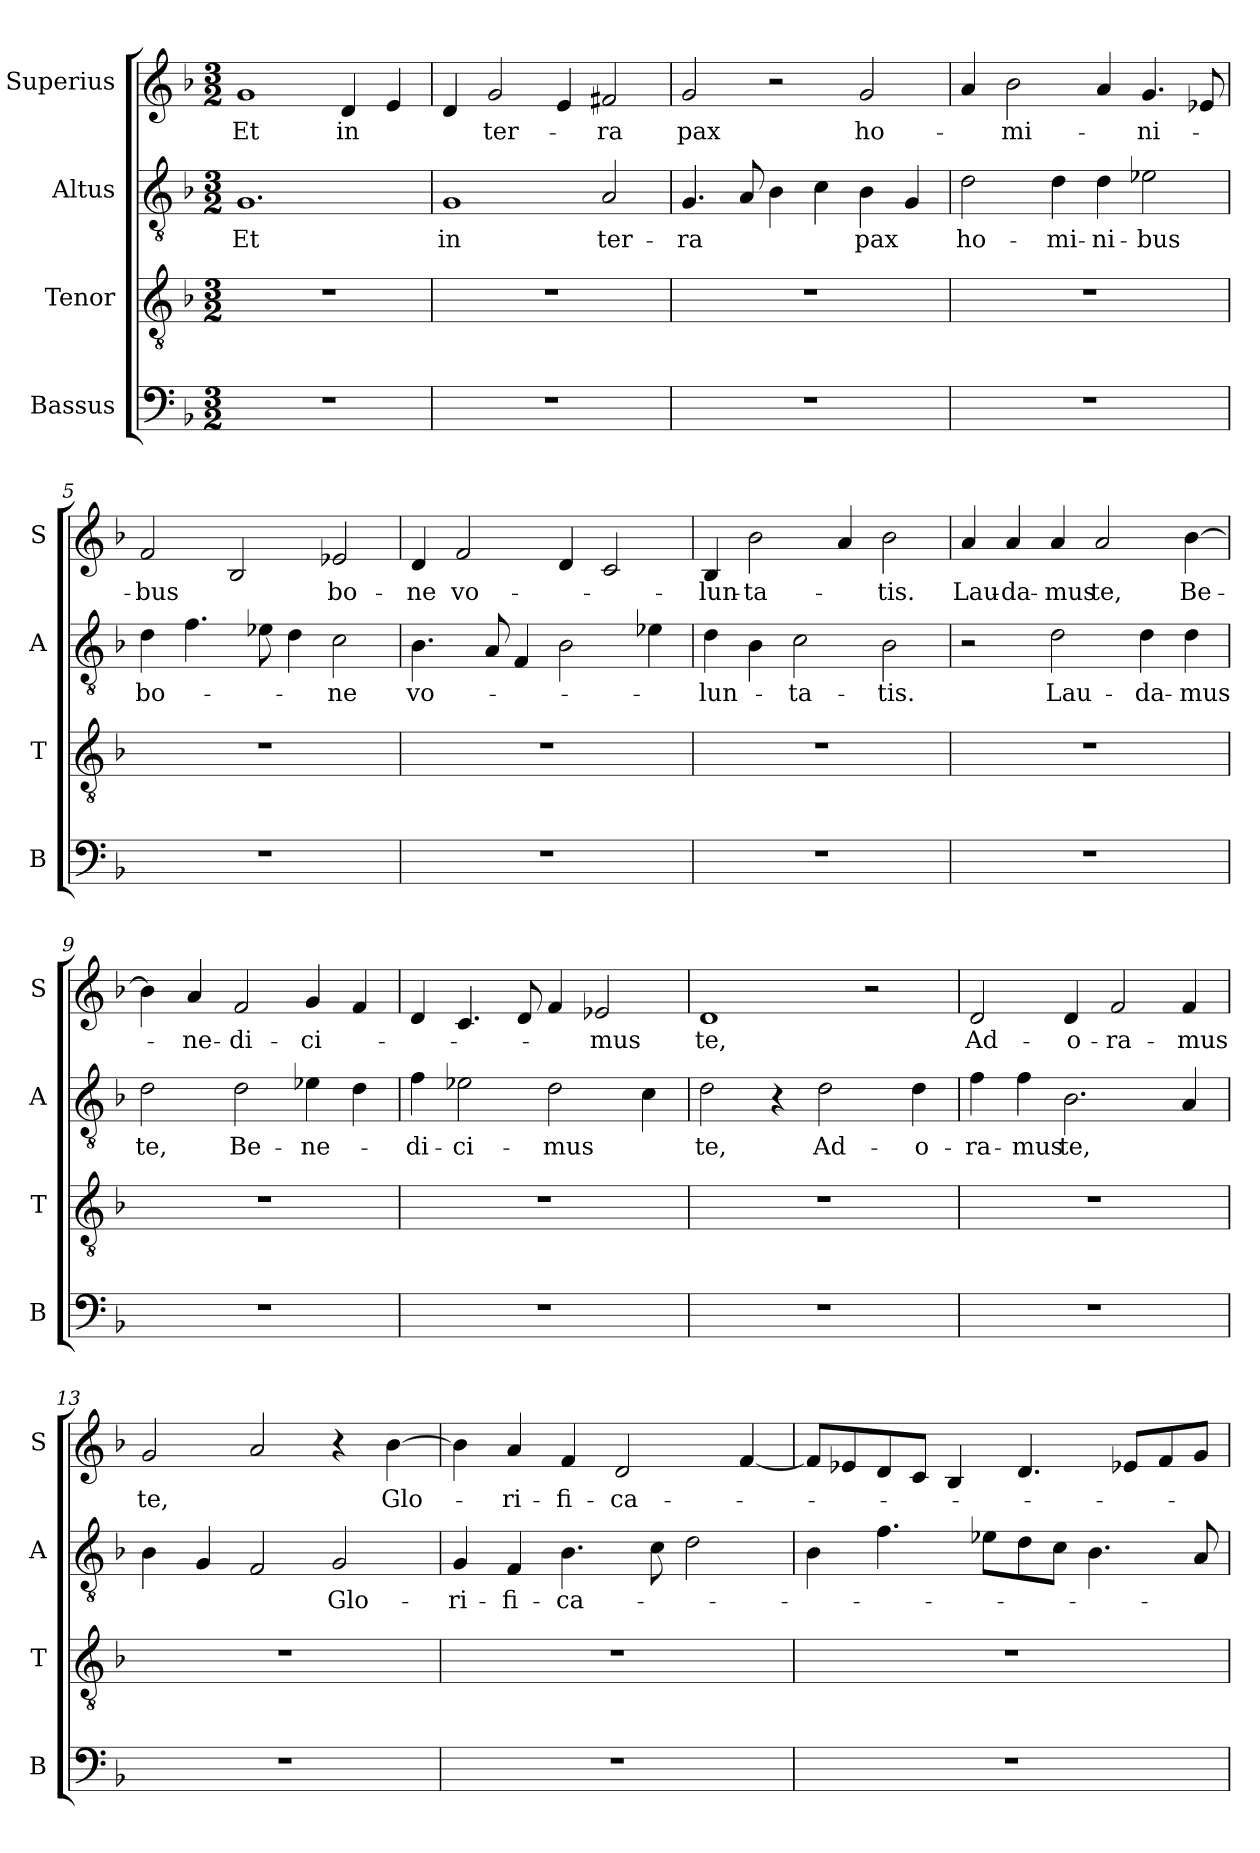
**kern	**kern	**kern	**text	**kern	**text
*part4	*part3	*part2	*part2	*part1	*part1
*staff4	*staff3	*staff2	*staff2	*staff1	*staff1
*I"Bassus	*I"Tenor	*I"Altus	*	*I"Superius	*
*I'B	*I'T	*I'A	*	*I'S	*
*clefF4	*clefGv2	*clefGv2	*	*clefG2	*
*k[b-]	*k[b-]	*k[b-]	*	*k[b-]	*
*M3/2	*M3/2	*M3/2	*	*M3/2	*
=1	=1	=1	=1	=1	=1
2%3r	2%3r	1.G	Et	1g	Et
.	.	.	.	4d	in
.	.	.	.	4e	.
=2	=2	=2	=2	=2	=2
1.r	1.r	1G	in	4d	.
.	.	.	.	2g	ter-
.	.	.	.	4e	.
.	.	2A	ter-	2f#X	-ra
=3	=3	=3	=3	=3	=3
1.r	1.r	4.G	-ra	2g	pax
.	.	8A	.	.	.
.	.	4B-	.	2r	.
.	.	4c	.	.	.
.	.	4B-	pax	2g	ho-
.	.	4G	.	.	.
=4	=4	=4	=4	=4	=4
1.r	1.r	2d	ho-	4a	.
.	.	.	.	2b-	-mi-
.	.	4d	-mi-	.	.
.	.	4d	-ni-	4a	.
.	.	2e-X	-bus	4.g	-ni-
.	.	.	.	8e-i	.
=5	=5	=5	=5	=5	=5
1.r	1.r	4d	bo-	2f	-bus
.	.	4.f	.	.	.
.	.	.	.	2B-	.
.	.	8e-X	.	.	.
.	.	4d	.	.	.
.	.	2c	-ne	2e-X	bo-
=6	=6	=6	=6	=6	=6
1.r	1.r	4.B-	vo-	4d	-ne
.	.	.	.	2f	vo-
.	.	8A	.	.	.
.	.	4F	.	.	.
.	.	2B-	.	4d	.
.	.	.	.	2c	.
.	.	4e-X	.	.	.
=7	=7	=7	=7	=7	=7
1.r	1.r	4d	-lun-	4B-	-lun-
.	.	4B-	.	2b-	-ta-
.	.	2c	-ta-	.	.
.	.	.	.	4a	.
.	.	2B-	-tis.	2b-	-tis.
=8	=8	=8	=8	=8	=8
1.r	1.r	2r	.	4a	Lau-
.	.	.	.	4a	-da-
.	.	2d	Lau-	4a	-mus
.	.	.	.	2a	te,
.	.	4d	-da-	.	.
.	.	4d	-mus	[4b-	Be-
=9	=9	=9	=9	=9	=9
1.r	1.r	2d	te,	4b-]	.
.	.	.	.	4a	-ne-
.	.	2d	Be-	2f	-di-
.	.	4e-X	-ne-	4g	-ci-
.	.	4d	.	4f	.
=10	=10	=10	=10	=10	=10
1.r	1.r	4f	-di-	4d	.
.	.	2e-X	-ci-	4.c	.
.	.	.	.	8d	.
.	.	2d	-mus	4f	.
.	.	.	.	2e-X	-mus
.	.	4c	.	.	.
=11	=11	=11	=11	=11	=11
!	!	!	!LO:LY:i	!	!
1.r	1.r	2d	te,	1d	te,
.	.	4r	.	.	.
.	.	2d	Ad-	.	.
.	.	.	.	2r	.
.	.	4d	-o-	.	.
=12	=12	=12	=12	=12	=12
1.r	1.r	4f	-ra-	2d	Ad-
.	.	4f	-mus	.	.
.	.	2.B-	te,	4d	-o-
.	.	.	.	2f	-ra-
.	.	4A	.	4f	-mus
=13	=13	=13	=13	=13	=13
1.r	1.r	4B-	.	2g	te,
.	.	4G	.	.	.
.	.	2F	.	2a	.
.	.	2G	Glo-	4r	.
.	.	.	.	[4b-	Glo-
=14	=14	=14	=14	=14	=14
1.r	1.r	4G	-ri-	4b-]	.
.	.	4F	-fi-	4a	-ri-
.	.	4.B-	-ca-	4f	-fi-
.	.	.	.	2d	-ca-
.	.	8c	.	.	.
.	.	2d	.	.	.
.	.	.	.	[4f	.
=15	=15	=15	=15	=15	=15
1.r	1.r	4B-	.	8fL]	.
.	.	.	.	8e-X	.
.	.	4.f	.	8d	.
.	.	.	.	8cJ	.
.	.	.	.	4B-	.
.	.	8e-XL	.	.	.
.	.	8d	.	4.d	.
.	.	8cJ	.	.	.
.	.	4.B-	.	.	.
.	.	.	.	8e-XL	.
.	.	.	.	8f	.
.	.	8A	.	8gJ	.
=	=	=	=	=	=
*-	*-	*-	*-	*-	*-
